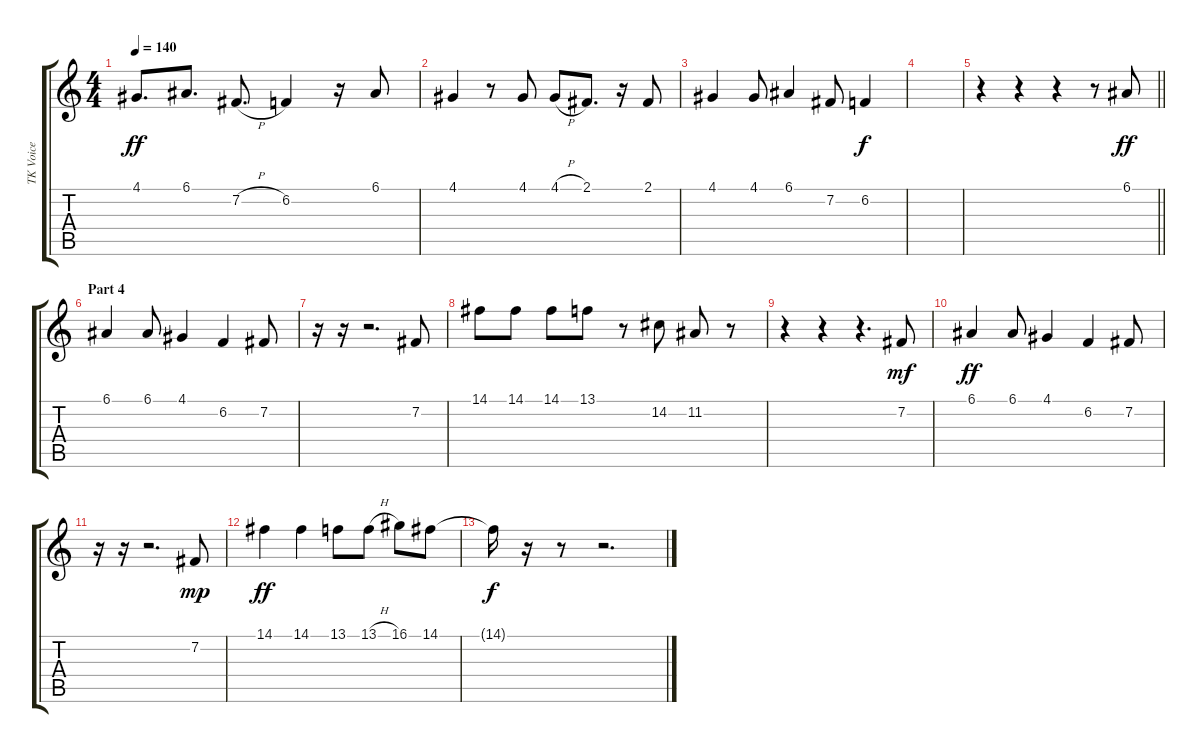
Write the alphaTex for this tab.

\track ("TK Voice" "TK Voice") {instrument synthvoice}
\staff {score tabs}
\tuning (E4 B3 G3 D3 A2 E2) {hide}
\ts (4 4)
\tempo 140
\clef g2
\ks c
4.1.8{d dy ff} 6.1.8{d} 7.2{h}.8{d} 6.2.4 r.16 6.1.8 |
4.1.4 r.8 4.1.8 4.1{h}.8 2.1.8{d} r.16 2.1.8 |
4.1.4 4.1.8 6.1.4 7.2.8 6.2.4{dy f} |
|
\barLineRight lightlight
r.4 r.4 r.4 r.8 6.1.8{dy ff} |
\section ("" "Part 4")
6.1.4 6.1.8 4.1.4 6.2.4 7.2.8 |
r.16 r.16 r.2{d} 7.2.8 |
14.1.8 14.1.8 14.1.8 13.1.8 r.8 14.2.8 11.2.8 r.8 |
r.4 r.4 r.4{d} 7.2.8{dy mf} |
6.1.4{dy ff} 6.1.8 4.1.4 6.2.4 7.2.8 |
r.16 r.16 r.2{d} 7.2.8{dy mp} |
14.1.4{dy ff} 14.1.4 13.1.8 13.1{h}.8 16.1.8 14.1.8 |
14.1{t}.16{dy f} r.16 r.8 r.2{d}
